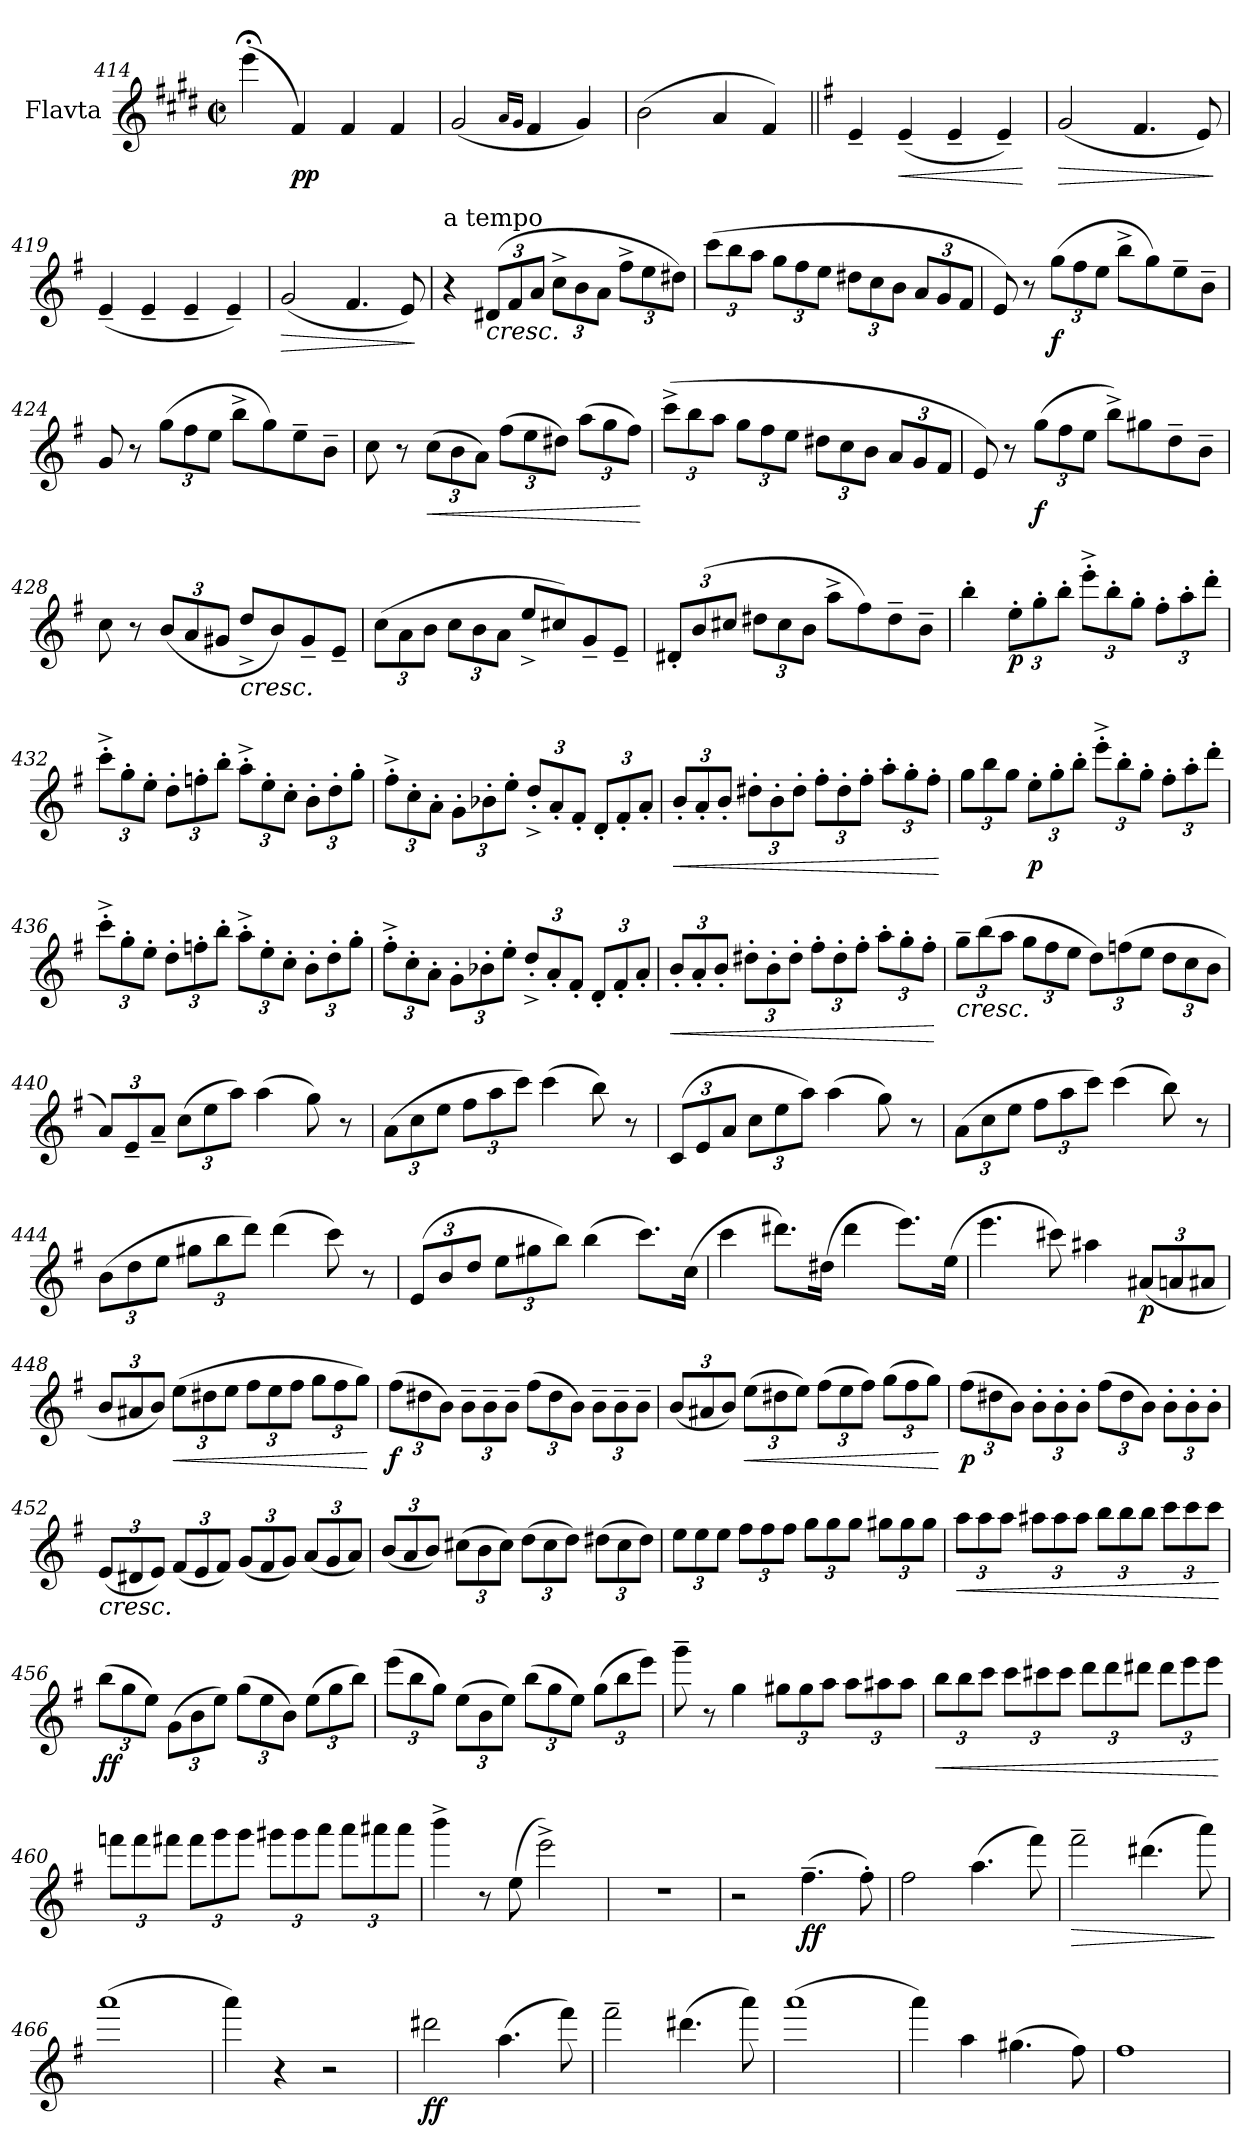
**kern	**dynam
*part1	*part1
*staff1	*staff1
*I"Flavta	*
*I'Fl.	*
*clefG2	*
*k[f#c#g#d#]	*
*M2/2	*
*met(c|)	*
=414	=414
(>4eee;<\	.
!	!LO:DY:b
4f#/)	pp
4f#/	.
4f#/	.
=415	=415
(<2g#/	.
16qa/LL	.
16qg#/JJ	.
4f#/	.
4g#/)	.
=416	=416
(>2b\	.
4a/	.
4f#/)	.
!!LO:LB:g=z
=417||	=417||
*k[f#]	*
4e~/	.
!	!LO:HP:b
(<4e~/	<
4e~/	.
4e~/)	.
.	[
=418	=418
!	!LO:HP:b
(<2g/	>
4.f#/	.
8e/)	.
.	]
=419	=419
(<4e~/	.
4e~/	.
4e~/	.
4e~/)	.
=420	=420
!	!LO:HP:b
(<2g/	>
4.f#/	.
8e/)	.
.	]
=421	=421
!LO:TX:a:t=a tempo	!
4r	.
*Xbrackettup	*
!LO:TX:b:i:t=cresc.	!
(>12d#X/L	.
12f#/	.
12a/J	.
12cc^\L	.
12b\	.
12a\J	.
12ff#^\L	.
12ee\	.
12dd#X\J)	.
=422	=422
(>12ccc\L	.
12bb\	.
12aa\J	.
12gg\L	.
12ff#\	.
12ee\J	.
12dd#X\L	.
12cc\	.
12b\J	.
12a/L	.
12g/	.
12f#/J	.
!!LO:LB:g=z
=423	=423
8e/)	.
8r	.
!	!LO:DY:b
(>12gg\L	f
12ff#\	.
12ee\J	.
8bb^\L	.
8gg\)	.
8ee~\	.
8b~\J	.
=424	=424
8g/	.
8r	.
(>12gg\L	.
12ff#\	.
12ee\J	.
8bb^\L	.
8gg\)	.
8ee~\	.
8b~\J	.
=425	=425
8cc\	.
8r	.
!	!LO:HP:b
(>12cc\L	<
12b\	.
12a\J)	.
(>12ff#\L	.
12ee\	.
12dd#X\J)	.
(>12aa\L	.
12gg\	.
12ff#\J)	.
.	[
=426	=426
(>12ccc^\L	.
12bb\	.
12aa\J	.
12gg\L	.
12ff#\	.
12ee\J	.
12dd#X\L	.
12cc\	.
12b\J	.
12a/L	.
12g/	.
12f#/J	.
!!LO:LB:g=z
=427	=427
8e/)	.
8r	.
!	!LO:DY:b
(>12gg\L	f
12ff#\	.
12ee\J	.
8bb^\L)	.
8gg#X\	.
8dd~\	.
8b~\J	.
=428	=428
8cc\	.
8r	.
(<12b/L	.
12a/	.
12g#X/J	.
!LO:TX:b:i:t=cresc.	!
8dd^/L	.
8b/)	.
8g#~/	.
8e~/J	.
=429	=429
(>12cc\L	.
12a\	.
12b\J	.
12cc\L	.
12b\	.
12a\J	.
8ee^/L	.
8cc#X/)	.
8g~/	.
8e~/J	.
=430	=430
12d#X'/L	.
(>12b/	.
12cc#X/J	.
12dd#X\L	.
12cc#\	.
12b\J	.
8aa^\L	.
8ff#\)	.
8dd#~\	.
8b~\J	.
!!LO:LB:g=z
=431	=431
4bb'\	.
!	!LO:DY:b
12ee'\L	p
12gg'\	.
12bb'\J	.
12eee'^\L	.
12bb'\	.
12gg'\J	.
12ff#'\L	.
12aa'\	.
12ddd'\J	.
=432	=432
12ccc'^\L	.
12gg'\	.
12ee'\J	.
12dd'\L	.
12ffn'\	.
12bb'\J	.
12aa'^\L	.
12ee'\	.
12cc'\J	.
12b'\L	.
12dd'\	.
12gg'\J	.
=433	=433
12ff#'^\L	.
12cc'\	.
12a'\J	.
12g'\L	.
12b-X'\	.
12ee'\J	.
12dd'^/L	.
12a'/	.
12f#'/J	.
12d'/L	.
12f#'/	.
12a'/J	.
!!LO:PB:g=z
=434	=434
!	!LO:HP:b
12b'/L	<
12a'/	.
12b'/J	.
12dd#X'\L	.
12b'\	.
12dd#'\J	.
12ff#'\L	.
12dd#'\	.
12ff#'\J	.
12aa'\L	.
12gg'\	.
12ff#'\J	.
.	[
=435	=435
12gg\L	.
12bb\	.
12gg\J	.
!	!LO:DY:b
12ee'\L	p
12gg'\	.
12bb'\J	.
12eee'^\L	.
12bb'\	.
12gg'\J	.
12ff#'\L	.
12aa'\	.
12ddd'\J	.
=436	=436
12ccc'^\L	.
12gg'\	.
12ee'\J	.
12dd'\L	.
12ffn'\	.
12bb'\J	.
12aa'^\L	.
12ee'\	.
12cc'\J	.
12b'\L	.
12dd'\	.
12gg'\J	.
!!LO:LB:g=z
=437	=437
12ff#'^\L	.
12cc'\	.
12a'\J	.
12g'\L	.
12b-X'\	.
12ee'\J	.
12dd'^/L	.
12a'/	.
12f#'/J	.
12d'/L	.
12f#'/	.
12a'/J	.
=438	=438
!	!LO:HP:b
12b'/L	<
12a'/	.
12b'/J	.
12dd#X'\L	.
12b'\	.
12dd#'\J	.
12ff#'\L	.
12dd#'\	.
12ff#'\J	.
12aa'\L	.
12gg'\	.
12ff#'\J	.
.	[
=439	=439
!LO:TX:b:i:t=cresc.	!
12gg~\L	.
(>12bb\	.
12aa\J	.
12gg\L	.
12ff#\	.
12ee\J	.
12dd\L)	.
(>12ffn\	.
12ee\J	.
12dd\L	.
12cc\	.
12b\J	.
!!LO:LB:g=z
=440	=440
12a/L)	.
12e~/	.
12a~/J	.
(>12cc\L	.
12ee\	.
12aa\J)	.
(>4aa\	.
8gg\)	.
8r	.
=441	=441
(>12a\L	.
12cc\	.
12ee\J	.
12ff#\L	.
12aa\	.
12ccc\J)	.
(>4ccc\	.
8bb\)	.
8r	.
=442	=442
(>12c/L	.
12e/	.
12a/J	.
12cc\L	.
12ee\	.
12aa\J)	.
(>4aa\	.
8gg\)	.
8r	.
=443	=443
(>12a\L	.
12cc\	.
12ee\J	.
12ff#\L	.
12aa\	.
12ccc\J)	.
(>4ccc\	.
8bb\)	.
8r	.
!!LO:LB:g=z
=444	=444
(>12b\L	.
12dd\	.
12ee\J	.
12gg#X\L	.
12bb\	.
12ddd\J)	.
(>4ddd\	.
8ccc\)	.
8r	.
=445	=445
(>12e/L	.
12b/	.
12dd/J	.
12ee\L	.
12gg#X\	.
12bb\J)	.
(>4bb\	.
8.ccc\L)	.
(>16cc\Jk	.
=446	=446
4ccc\	.
8.ddd#X\L)	.
(>16dd#X\Jk	.
4ddd#\	.
8.eee\L)	.
(>16ee\Jk	.
=447	=447
4.eee\	.
8ccc#X\)	.
4aa#X\	.
!	!LO:DY:b
(<12a#X/L	p
12an/	.
12a#X/J	.
!!LO:LB:g=z
=448	=448
12b/L	.
12a#X/	.
12b/J)	.
!	!LO:HP:b
(>12ee\L	<
12dd#X\	.
12ee\J	.
12ff#\L	.
12ee\	.
12ff#\J	.
12gg\L	.
12ff#\	.
12gg\J)	.
.	[
=449	=449
!	!LO:DY:b
(>12ff#\L	f
12dd#X\	.
12b\J)	.
12b~\L	.
12b~\	.
12b~\J	.
(>12ff#\L	.
12dd#\	.
12b\J)	.
12b~\L	.
12b~\	.
12b~\J	.
=450	=450
(<12b/L	.
12a#X/	.
12b/J)	.
!	!LO:HP:b
(>12ee\L	<
12dd#X\	.
12ee\J)	.
(>12ff#\L	.
12ee\	.
12ff#\J)	.
(>12gg\L	.
12ff#\	.
12gg\J)	.
.	[
!!LO:LB:g=z
=451	=451
!	!LO:DY:b
(>12ff#\L	p
12dd#X\	.
12b\J)	.
12b'\L	.
12b'\	.
12b'\J	.
(>12ff#\L	.
12dd#\	.
12b\J)	.
12b'\L	.
12b'\	.
12b'\J	.
=452	=452
!LO:TX:b:i:t=cresc.	!
(<12e/L	.
12d#X/	.
12e/J)	.
(<12f#/L	.
12e/	.
12f#/J)	.
(<12g/L	.
12f#/	.
12g/J)	.
(<12a/L	.
12g/	.
12a/J)	.
=453	=453
(<12b/L	.
12a/	.
12b/J)	.
(>12cc#X\L	.
12b\	.
12cc#\J)	.
(>12dd\L	.
12cc#\	.
12dd\J)	.
(>12dd#X\L	.
12cc#\	.
12dd#\J)	.
!!LO:LB:g=z
=454	=454
12ee\L	.
12ee\	.
12ee\J	.
12ff#\L	.
12ff#\	.
12ff#\J	.
12gg\L	.
12gg\	.
12gg\J	.
12gg#X\L	.
12gg#\	.
12gg#\J	.
=455	=455
!	!LO:HP:b
12aa\L	<
12aa\	.
12aa\J	.
12aa#X\L	.
12aa#\	.
12aa#\J	.
12bb\L	.
12bb\	.
12bb\J	.
12ccc\L	.
12ccc\	.
12ccc\J	.
.	[
=456	=456
!	!LO:DY:b
(>12bb\L	ff
12gg\	.
12ee\J)	.
(>12g\L	.
12b\	.
12ee\J)	.
(>12gg\L	.
12ee\	.
12b\J)	.
(>12ee\L	.
12gg\	.
12bb\J)	.
!!LO:LB:g=z
=457	=457
(>12eee\L	.
12bb\	.
12gg\J)	.
(>12ee\L	.
12b\	.
12ee\J)	.
(>12bb\L	.
12gg\	.
12ee\J)	.
(>12gg\L	.
12bb\	.
12eee\J)	.
=458	=458
8ggg~\	.
8r	.
4gg\	.
12gg#X\L	.
12gg#\	.
12aa\J	.
12aa\L	.
12aa#X\	.
12aa#\J	.
=459	=459
!	!LO:HP:b
12bb\L	<
12bb\	.
12ccc\J	.
12ccc\L	.
12ccc#X\	.
12ccc#\J	.
12ddd\L	.
12ddd\	.
12ddd#X\J	.
12ddd#\L	.
12eee\	.
12eee\J	.
.	[
!!LO:LB:g=z
=460	=460
12fffn\L	.
12fff\	.
12fff#X\J	.
12fff#\L	.
12ggg\	.
12ggg\J	.
12ggg#X\L	.
12ggg#\	.
12aaa\J	.
12aaa\L	.
12aaa#X\	.
12aaa#\J	.
=461	=461
4bbb^\	.
8r	.
(>8ee\	.
2eee^\)	.
=462	=462
1r	.
=463	=463
2r	.
!	!LO:DY:b
(>4.ff#~\	ff
8ff#'\)	.
=464	=464
2ff#\	.
(>4.aa\	.
8fff#\)	.
=465	=465
!	!LO:HP:b
2fff#~\	>
(>4.ddd#X\	.
8aaa\)	.
.	]
=466	=466
(>1aaa	.
=467	=467
4aaa\)	.
4r	.
2r	.
!!LO:LB:g=z
=468	=468
!	!LO:DY:b
2ddd#X\	ff
(>4.aa\	.
8fff#\)	.
=469	=469
2fff#~\	.
(>4.ddd#X\	.
8aaa\)	.
=470	=470
(>1aaa	.
=471	=471
4aaa\)	.
4aa\	.
(>4.gg#X\	.
8ff#\)	.
=472	=472
1ff#	.
=	=
*-	*-
